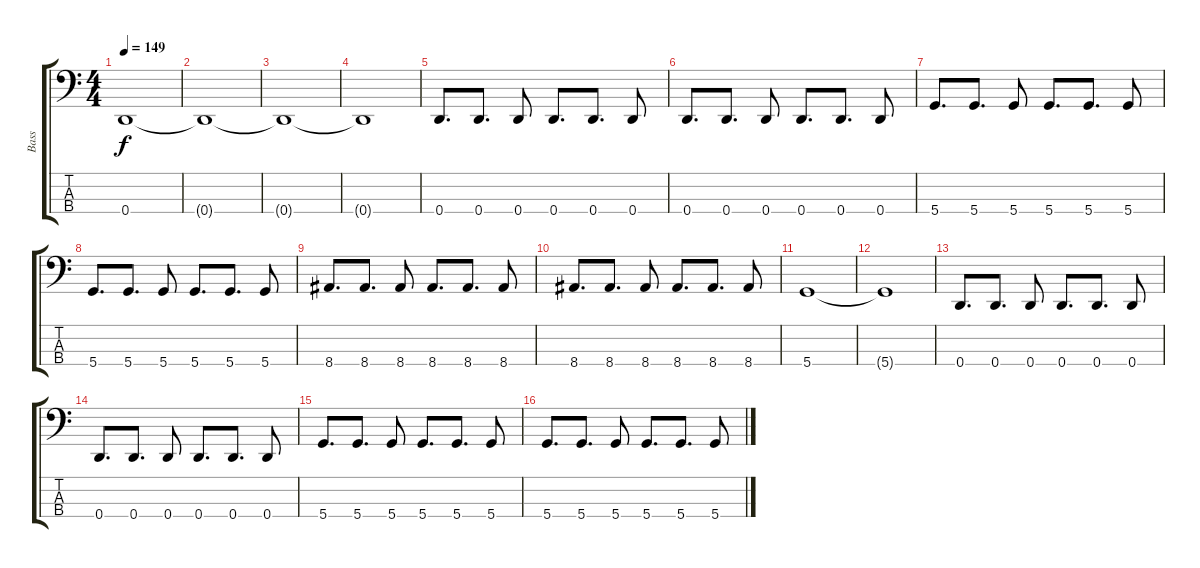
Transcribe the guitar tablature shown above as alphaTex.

\track ("Bass" "Bass") {instrument electricbassfinger}
\staff {score tabs}
\tuning (G2 D2 A1 D1) {hide}
\ts (4 4)
\tempo 149
\clef f4
\ks c
0.4{t}.1{dy f} |
0.4{t}.1 |
0.4{t}.1 |
0.4{t}.1 |
0.4.8{d} 0.4.8{d} 0.4.8 0.4.8{d} 0.4.8{d} 0.4.8 |
0.4.8{d} 0.4.8{d} 0.4.8 0.4.8{d} 0.4.8{d} 0.4.8 |
5.4.8{d} 5.4.8{d} 5.4.8 5.4.8{d} 5.4.8{d} 5.4.8 |
5.4.8{d} 5.4.8{d} 5.4.8 5.4.8{d} 5.4.8{d} 5.4.8 |
8.4.8{d} 8.4.8{d} 8.4.8 8.4.8{d} 8.4.8{d} 8.4.8 |
8.4.8{d} 8.4.8{d} 8.4.8 8.4.8{d} 8.4.8{d} 8.4.8 |
5.4.1 |
5.4{t}.1 |
0.4.8{d} 0.4.8{d} 0.4.8 0.4.8{d} 0.4.8{d} 0.4.8 |
0.4.8{d} 0.4.8{d} 0.4.8 0.4.8{d} 0.4.8{d} 0.4.8 |
5.4.8{d} 5.4.8{d} 5.4.8 5.4.8{d} 5.4.8{d} 5.4.8 |
5.4.8{d} 5.4.8{d} 5.4.8 5.4.8{d} 5.4.8{d} 5.4.8
